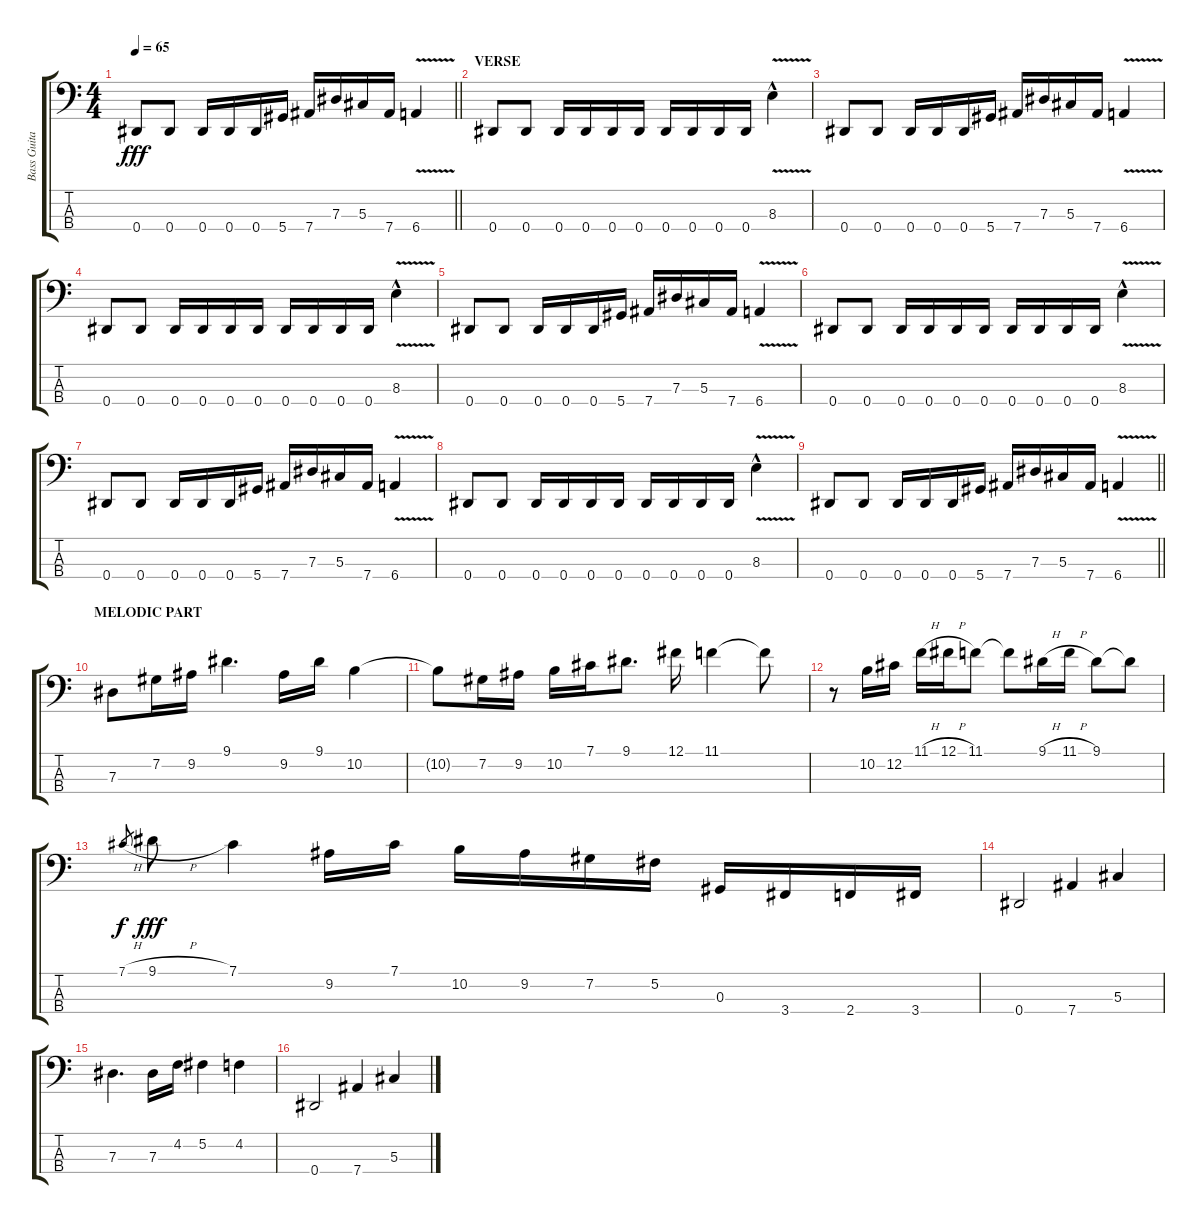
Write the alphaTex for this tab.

\track ("Bass Guitar - Neil Murray" "Bass Guita") {instrument electricbassfinger}
\staff {score tabs}
\tuning (Gb2 Db2 Ab1 Eb1) {hide}
\ts (4 4)
\tempo 65
\clef f4
\barLineRight lightlight
\ks c
0.4.8{dy fff} 0.4.8 0.4.16 0.4.16 0.4.16 5.4.16 7.4.16 7.3.16 5.3.16 7.4.16 6.4{v}.4 |
\section ("" "VERSE")
0.4.8 0.4.8 0.4.16 0.4.16 0.4.16 0.4.16 0.4.16 0.4.16 0.4.16 0.4.16 8.3{v hac}.4 |
0.4.8 0.4.8 0.4.16 0.4.16 0.4.16 5.4.16 7.4.16 7.3.16 5.3.16 7.4.16 6.4{v}.4 |
0.4.8 0.4.8 0.4.16 0.4.16 0.4.16 0.4.16 0.4.16 0.4.16 0.4.16 0.4.16 8.3{v hac}.4 |
0.4.8 0.4.8 0.4.16 0.4.16 0.4.16 5.4.16 7.4.16 7.3.16 5.3.16 7.4.16 6.4{v}.4 |
0.4.8 0.4.8 0.4.16 0.4.16 0.4.16 0.4.16 0.4.16 0.4.16 0.4.16 0.4.16 8.3{v hac}.4 |
0.4.8 0.4.8 0.4.16 0.4.16 0.4.16 5.4.16 7.4.16 7.3.16 5.3.16 7.4.16 6.4{v}.4 |
0.4.8 0.4.8 0.4.16 0.4.16 0.4.16 0.4.16 0.4.16 0.4.16 0.4.16 0.4.16 8.3{v hac}.4 |
\barLineRight lightlight
0.4.8 0.4.8 0.4.16 0.4.16 0.4.16 5.4.16 7.4.16 7.3.16 5.3.16 7.4.16 6.4{v}.4 |
\section ("" "MELODIC PART")
7.3.8 7.2.16 9.2.16 9.1.4{d} 9.2.16 9.1.16 10.2.4 |
10.2{t}.8 7.2.16 9.2.16 10.2.16 7.1.16 9.1.8{d} 12.1.16 11.1.4 11.1{t}.8 |
r.8 10.2.16 12.2.16 11.1{h}.16 12.1{h}.16 11.1.8 11.1{t}.8 9.1{h}.16 11.1{h}.16 9.1.8 9.1{t}.8 |
7.1{h}.8{gr dy f} 9.1{h}.8{dy fff} 7.1.4 9.2.16 7.1.16 10.2.16 9.2.16 7.2.16 5.2.16 0.3.16 3.4.16 2.4.16 3.4.16 |
0.4.2 7.4.4 5.3.4 |
7.3.4{d} 7.3.16 4.2.16 5.2.4 4.2.4 |
0.4.2 7.4.4 5.3.4
